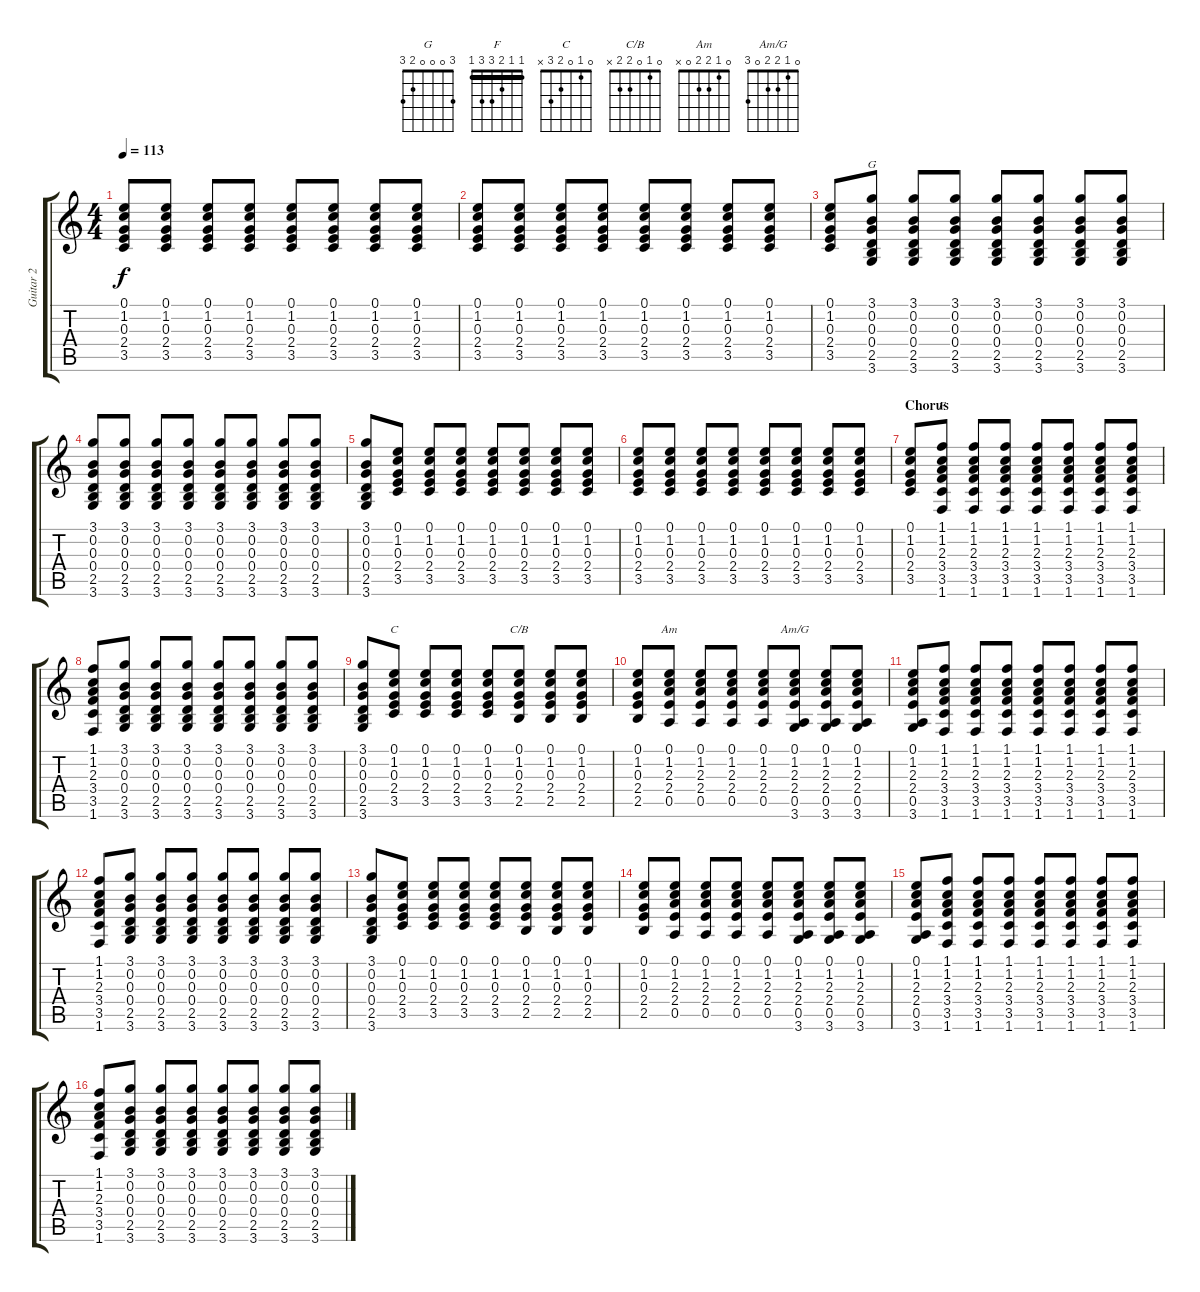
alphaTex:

\track ("Guitar 2" "Guitar 2") {instrument acousticguitarnylon}
\staff {score tabs}
\tuning (E4 B3 G3 D3 A2 E2) {hide}
\chord ("G" 3 0 0 0 2 3)
\chord ("F" 1 1 2 3 3 1) {barre 1}
\chord ("C" 0 1 0 2 3 x)
\chord ("C/B" 0 1 0 2 2 x)
\chord ("Am" 0 1 2 2 0 x)
\chord ("Am/G" 0 1 2 2 0 3)
\ts (4 4)
\tempo 113
\clef g2
\ks c
(0.1 1.2 0.3 2.4 3.5).8{dy f} (0.1 1.2 0.3 2.4 3.5).8 (0.1 1.2 0.3 2.4 3.5).8 (0.1 1.2 0.3 2.4 3.5).8 (0.1 1.2 0.3 2.4 3.5).8 (0.1 1.2 0.3 2.4 3.5).8 (0.1 1.2 0.3 2.4 3.5).8 (0.1 1.2 0.3 2.4 3.5).8 |
(0.1 1.2 0.3 2.4 3.5).8 (0.1 1.2 0.3 2.4 3.5).8 (0.1 1.2 0.3 2.4 3.5).8 (0.1 1.2 0.3 2.4 3.5).8 (0.1 1.2 0.3 2.4 3.5).8 (0.1 1.2 0.3 2.4 3.5).8 (0.1 1.2 0.3 2.4 3.5).8 (0.1 1.2 0.3 2.4 3.5).8 |
(0.1 1.2 0.3 2.4 3.5).8 (3.1 0.2 0.3 0.4 2.5 3.6).8{ch "G"} (3.1 0.2 0.3 0.4 2.5 3.6).8 (3.1 0.2 0.3 0.4 2.5 3.6).8 (3.1 0.2 0.3 0.4 2.5 3.6).8 (3.1 0.2 0.3 0.4 2.5 3.6).8 (3.1 0.2 0.3 0.4 2.5 3.6).8 (3.1 0.2 0.3 0.4 2.5 3.6).8 |
(3.1 0.2 0.3 0.4 2.5 3.6).8 (3.1 0.2 0.3 0.4 2.5 3.6).8 (3.1 0.2 0.3 0.4 2.5 3.6).8 (3.1 0.2 0.3 0.4 2.5 3.6).8 (3.1 0.2 0.3 0.4 2.5 3.6).8 (3.1 0.2 0.3 0.4 2.5 3.6).8 (3.1 0.2 0.3 0.4 2.5 3.6).8 (3.1 0.2 0.3 0.4 2.5 3.6).8 |
(3.1 0.2 0.3 0.4 2.5 3.6).8 (0.1 1.2 0.3 2.4 3.5).8 (0.1 1.2 0.3 2.4 3.5).8 (0.1 1.2 0.3 2.4 3.5).8 (0.1 1.2 0.3 2.4 3.5).8 (0.1 1.2 0.3 2.4 3.5).8 (0.1 1.2 0.3 2.4 3.5).8 (0.1 1.2 0.3 2.4 3.5).8 |
(0.1 1.2 0.3 2.4 3.5).8 (0.1 1.2 0.3 2.4 3.5).8 (0.1 1.2 0.3 2.4 3.5).8 (0.1 1.2 0.3 2.4 3.5).8 (0.1 1.2 0.3 2.4 3.5).8 (0.1 1.2 0.3 2.4 3.5).8 (0.1 1.2 0.3 2.4 3.5).8 (0.1 1.2 0.3 2.4 3.5).8 |
\section ("" "Chorus")
(0.1 1.2 0.3 2.4 3.5).8 (1.1 1.2 2.3 3.4 3.5 1.6).8{ch "F"} (1.1 1.2 2.3 3.4 3.5 1.6).8 (1.1 1.2 2.3 3.4 3.5 1.6).8 (1.1 1.2 2.3 3.4 3.5 1.6).8 (1.1 1.2 2.3 3.4 3.5 1.6).8 (1.1 1.2 2.3 3.4 3.5 1.6).8 (1.1 1.2 2.3 3.4 3.5 1.6).8 |
(1.1 1.2 2.3 3.4 3.5 1.6).8 (3.1 0.2 0.3 0.4 2.5 3.6).8 (3.1 0.2 0.3 0.4 2.5 3.6).8 (3.1 0.2 0.3 0.4 2.5 3.6).8 (3.1 0.2 0.3 0.4 2.5 3.6).8 (3.1 0.2 0.3 0.4 2.5 3.6).8 (3.1 0.2 0.3 0.4 2.5 3.6).8 (3.1 0.2 0.3 0.4 2.5 3.6).8 |
(3.1 0.2 0.3 0.4 2.5 3.6).8 (0.1 1.2 0.3 2.4 3.5).8{ch "C"} (0.1 1.2 0.3 2.4 3.5).8 (0.1 1.2 0.3 2.4 3.5).8 (0.1 1.2 0.3 2.4 3.5).8 (0.1 1.2 0.3 2.4 2.5).8{ch "C/B"} (0.1 1.2 0.3 2.4 2.5).8 (0.1 1.2 0.3 2.4 2.5).8 |
(0.1 1.2 0.3 2.4 2.5).8 (0.1 1.2 2.3 2.4 0.5).8{ch "Am"} (0.1 1.2 2.3 2.4 0.5).8 (0.1 1.2 2.3 2.4 0.5).8 (0.1 1.2 2.3 2.4 0.5).8 (0.1 1.2 2.3 2.4 0.5 3.6).8{ch "Am/G"} (0.1 1.2 2.3 2.4 0.5 3.6).8 (0.1 1.2 2.3 2.4 0.5 3.6).8 |
(0.1 1.2 2.3 2.4 0.5 3.6).8 (1.1 1.2 2.3 3.4 3.5 1.6).8 (1.1 1.2 2.3 3.4 3.5 1.6).8 (1.1 1.2 2.3 3.4 3.5 1.6).8 (1.1 1.2 2.3 3.4 3.5 1.6).8 (1.1 1.2 2.3 3.4 3.5 1.6).8 (1.1 1.2 2.3 3.4 3.5 1.6).8 (1.1 1.2 2.3 3.4 3.5 1.6).8 |
(1.1 1.2 2.3 3.4 3.5 1.6).8 (3.1 0.2 0.3 0.4 2.5 3.6).8 (3.1 0.2 0.3 0.4 2.5 3.6).8 (3.1 0.2 0.3 0.4 2.5 3.6).8 (3.1 0.2 0.3 0.4 2.5 3.6).8 (3.1 0.2 0.3 0.4 2.5 3.6).8 (3.1 0.2 0.3 0.4 2.5 3.6).8 (3.1 0.2 0.3 0.4 2.5 3.6).8 |
(3.1 0.2 0.3 0.4 2.5 3.6).8 (0.1 1.2 0.3 2.4 3.5).8 (0.1 1.2 0.3 2.4 3.5).8 (0.1 1.2 0.3 2.4 3.5).8 (0.1 1.2 0.3 2.4 3.5).8 (0.1 1.2 0.3 2.4 2.5).8 (0.1 1.2 0.3 2.4 2.5).8 (0.1 1.2 0.3 2.4 2.5).8 |
(0.1 1.2 0.3 2.4 2.5).8 (0.1 1.2 2.3 2.4 0.5).8 (0.1 1.2 2.3 2.4 0.5).8 (0.1 1.2 2.3 2.4 0.5).8 (0.1 1.2 2.3 2.4 0.5).8 (0.1 1.2 2.3 2.4 0.5 3.6).8 (0.1 1.2 2.3 2.4 0.5 3.6).8 (0.1 1.2 2.3 2.4 0.5 3.6).8 |
(0.1 1.2 2.3 2.4 0.5 3.6).8 (1.1 1.2 2.3 3.4 3.5 1.6).8 (1.1 1.2 2.3 3.4 3.5 1.6).8 (1.1 1.2 2.3 3.4 3.5 1.6).8 (1.1 1.2 2.3 3.4 3.5 1.6).8 (1.1 1.2 2.3 3.4 3.5 1.6).8 (1.1 1.2 2.3 3.4 3.5 1.6).8 (1.1 1.2 2.3 3.4 3.5 1.6).8 |
(1.1 1.2 2.3 3.4 3.5 1.6).8 (3.1 0.2 0.3 0.4 2.5 3.6).8 (3.1 0.2 0.3 0.4 2.5 3.6).8 (3.1 0.2 0.3 0.4 2.5 3.6).8 (3.1 0.2 0.3 0.4 2.5 3.6).8 (3.1 0.2 0.3 0.4 2.5 3.6).8 (3.1 0.2 0.3 0.4 2.5 3.6).8 (3.1 0.2 0.3 0.4 2.5 3.6).8
